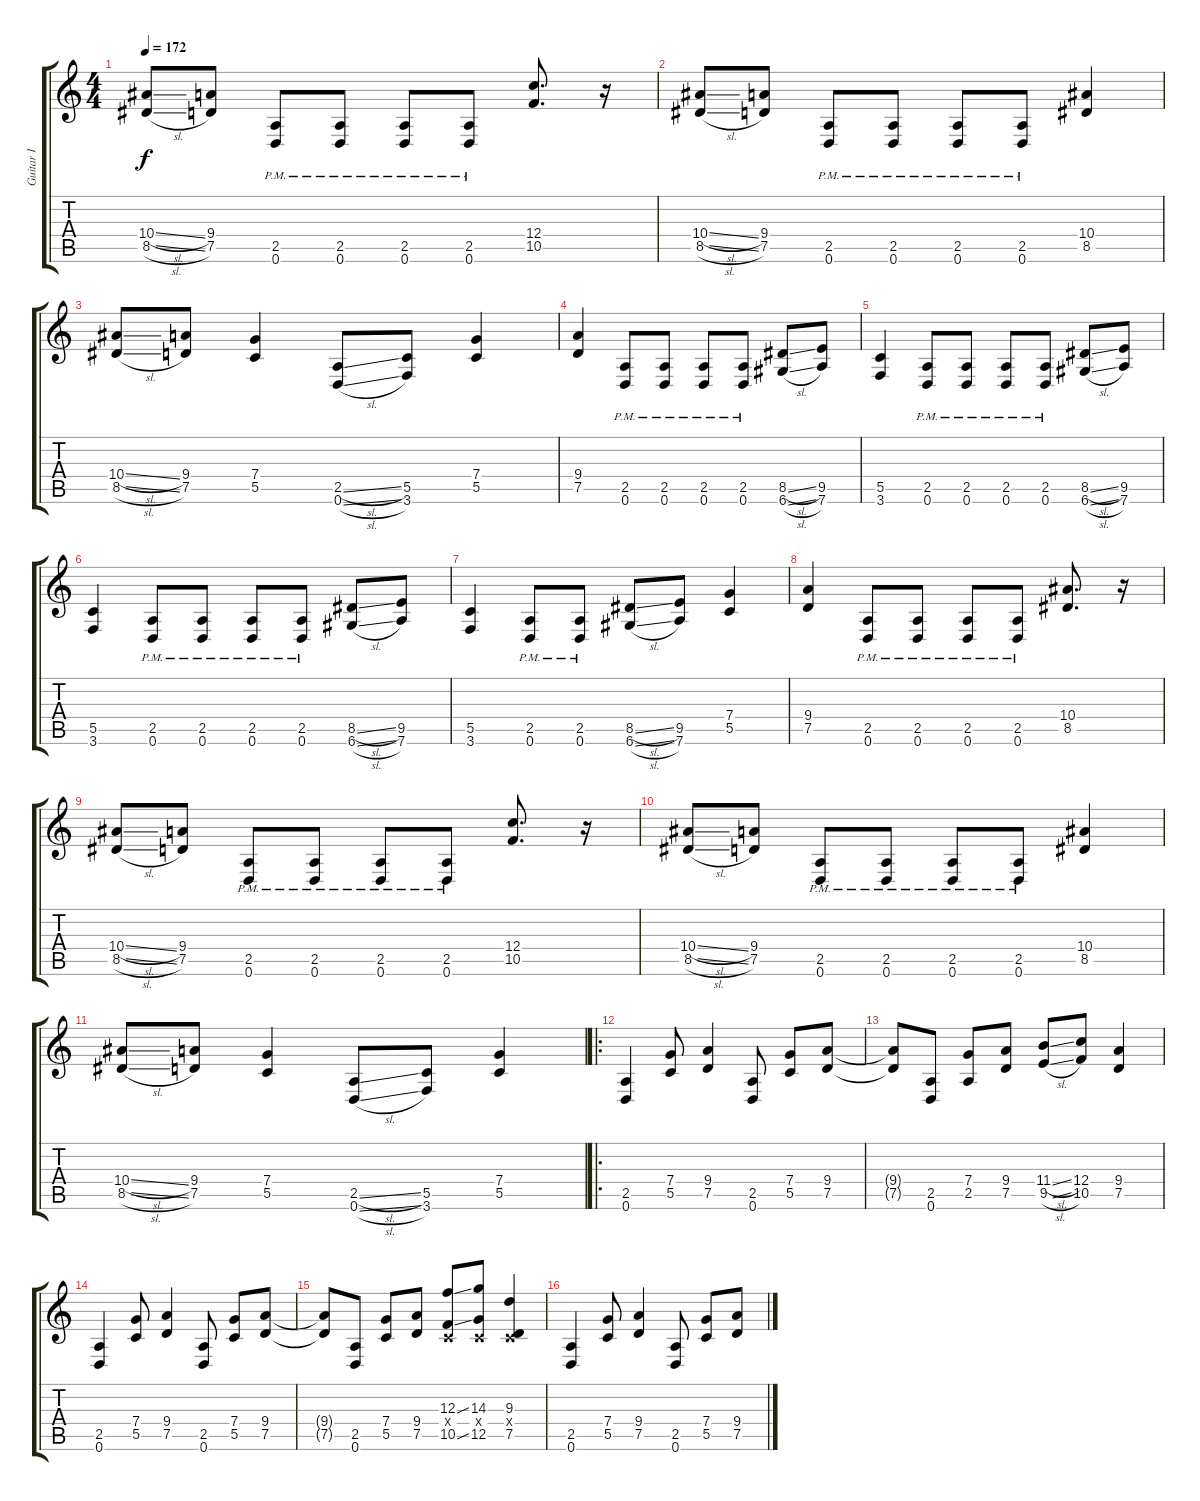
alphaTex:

\track ("Guitar I" "Guitar I") {instrument distortionguitar}
\staff {score tabs}
\tuning (D4 A3 F3 C3 G2 D2) {hide}
\ts (4 4)
\tempo 172
\clef g2
\ks c
(10.4{sl} 8.5{sl}).8{dy f} (9.4 7.5).8 (2.5{pm} 0.6{pm}).8 (2.5{pm} 0.6{pm}).8 (2.5{pm} 0.6{pm}).8 (2.5{pm} 0.6{pm}).8 (12.4 10.5).8{d} r.16 |
(10.4{sl} 8.5{sl}).8 (9.4 7.5).8 (2.5{pm} 0.6{pm}).8 (2.5{pm} 0.6{pm}).8 (2.5{pm} 0.6{pm}).8 (2.5{pm} 0.6{pm}).8 (10.4 8.5).4 |
(10.4{sl} 8.5{sl}).8 (9.4 7.5).8 (7.4 5.5).4 (2.5{sl} 0.6{sl}).8 (5.5 3.6).8 (7.4 5.5).4 |
(9.4 7.5).4 (2.5{pm} 0.6{pm}).8 (2.5{pm} 0.6{pm}).8 (2.5{pm} 0.6{pm}).8 (2.5{pm} 0.6{pm}).8 (8.5{sl} 6.6{sl}).8 (9.5 7.6).8 |
(5.5 3.6).4 (2.5{pm} 0.6{pm}).8 (2.5{pm} 0.6{pm}).8 (2.5{pm} 0.6{pm}).8 (2.5{pm} 0.6{pm}).8 (8.5{sl} 6.6{sl}).8 (9.5 7.6).8 |
(5.5 3.6).4 (2.5{pm} 0.6{pm}).8 (2.5{pm} 0.6{pm}).8 (2.5{pm} 0.6{pm}).8 (2.5{pm} 0.6{pm}).8 (8.5{sl} 6.6{sl}).8 (9.5 7.6).8 |
(5.5 3.6).4 (2.5{pm} 0.6{pm}).8 (2.5{pm} 0.6{pm}).8 (8.5{sl} 6.6{sl}).8 (9.5 7.6).8 (7.4 5.5).4 |
(9.4 7.5).4 (2.5{pm} 0.6{pm}).8 (2.5{pm} 0.6{pm}).8 (2.5{pm} 0.6{pm}).8 (2.5{pm} 0.6{pm}).8 (10.4 8.5).8{d} r.16 |
(10.4{sl} 8.5{sl}).8 (9.4 7.5).8 (2.5{pm} 0.6{pm}).8 (2.5{pm} 0.6{pm}).8 (2.5{pm} 0.6{pm}).8 (2.5{pm} 0.6{pm}).8 (12.4 10.5).8{d} r.16 |
(10.4{sl} 8.5{sl}).8 (9.4 7.5).8 (2.5{pm} 0.6{pm}).8 (2.5{pm} 0.6{pm}).8 (2.5{pm} 0.6{pm}).8 (2.5{pm} 0.6{pm}).8 (10.4 8.5).4 |
(10.4{sl} 8.5{sl}).8 (9.4 7.5).8 (7.4 5.5).4 (2.5{sl} 0.6{sl}).8 (5.5 3.6).8 (7.4 5.5).4 |
\ro
(2.5 0.6).4 (7.4 5.5).8 (9.4 7.5).4 (2.5 0.6).8 (7.4 5.5).8 (9.4 7.5).8 |
(9.4{t} 7.5{t}).8 (2.5 0.6).8 (7.4 2.5).8 (9.4 7.5).8 (11.4{sl} 9.5{sl}).8 (12.4 10.5).8 (9.4 7.5).4 |
(2.5 0.6).4 (7.4 5.5).8 (9.4 7.5).4 (2.5 0.6).8 (7.4 5.5).8 (9.4 7.5).8 |
(9.4{t} 7.5{t}).8 (2.5 0.6).8 (7.4 5.5).8 (9.4 7.5).8 (12.3{ss} 0.4{x} 10.5{ss}).8 (14.3 0.4{x} 12.5).8 (9.3 0.4{x} 7.5).4 |
(2.5 0.6).4 (7.4 5.5).8 (9.4 7.5).4 (2.5 0.6).8 (7.4 5.5).8 (9.4 7.5).8
